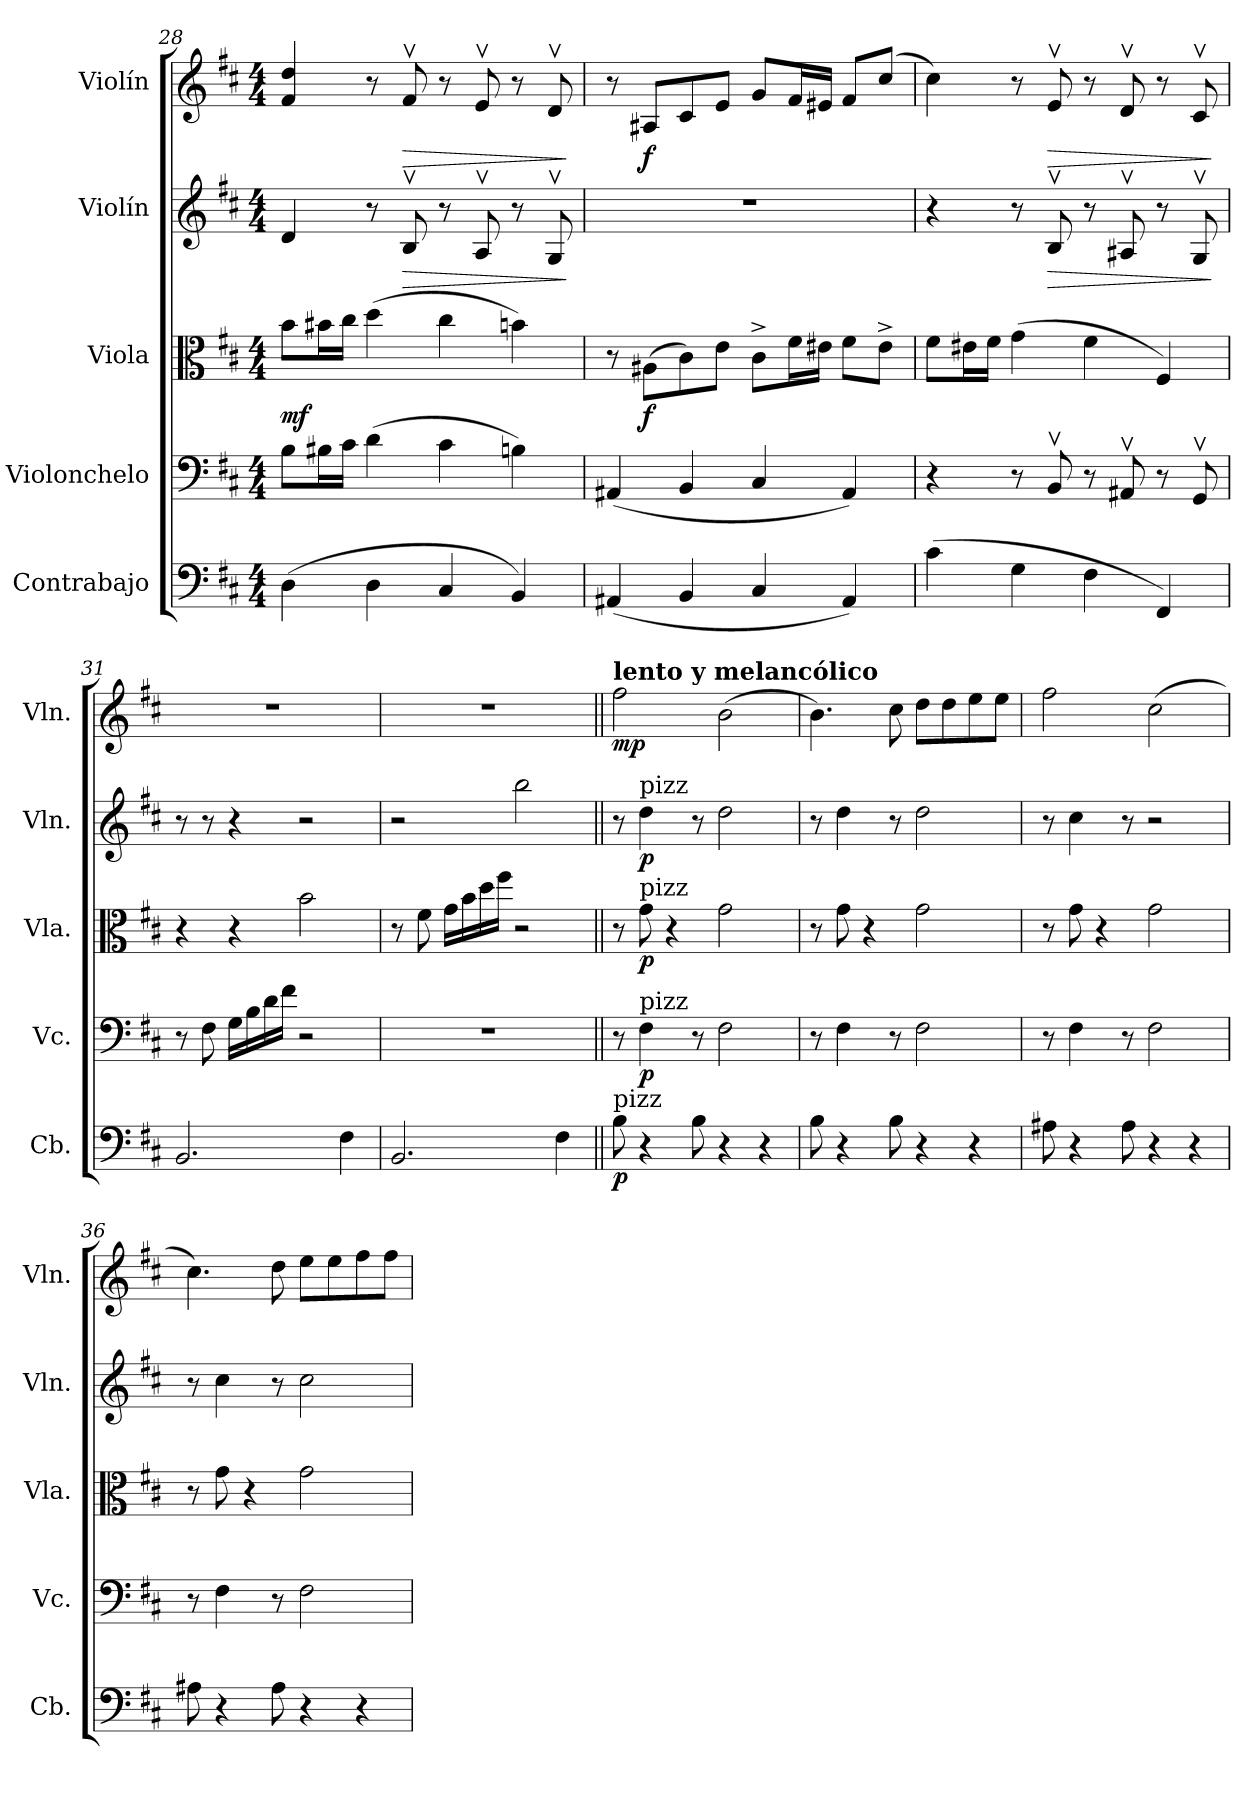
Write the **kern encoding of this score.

**kern	**dynam	**kern	**dynam	**kern	**dynam	**kern	**dynam	**kern	**dynam
*part5	*part5	*part4	*part4	*part3	*part3	*part2	*part2	*part1	*part1
*staff5	*staff5	*staff4	*staff4	*staff3	*staff3	*staff2	*staff2	*staff1	*staff1
*I"Contrabajo	*	*I"Violonchelo	*	*I"Viola	*	*I"Violín	*	*I"Violín	*
*I'Cb.	*	*I'Vc.	*	*I'Vla.	*	*I'Vln.	*	*I'Vln.	*
!!LO:LB:g=z
*clefF4	*	*clefF4	*	*clefC3	*	*clefG2	*	*clefG2	*
*ITrd7c12	*	*	*	*	*	*	*	*	*
*k[f#c#]	*	*k[f#c#]	*	*k[f#c#]	*	*k[f#c#]	*	*k[f#c#]	*
*M4/4	*	*M4/4	*	*M4/4	*	*M4/4	*	*M4/4	*
=28	=28	=28	=28	=28	=28	=28	=28	=28	=28
!	!	!	!	!	!LO:DY:b	!	!	!	!
(4DD\	.	8B\L	.	8b\L	mf	4d/	.	4f#/ 4dd/	.
.	.	16B#X\L	.	16b#X\L	.	.	.	.	.
.	.	16c#\JJ	.	16cc#\JJ	.	.	.	.	.
4DD\	.	(4d\	.	(4dd\	.	8r	.	8r	.
!	!	!	!	!	!	!	!LO:HP:b	!	!LO:HP:b
.	.	.	.	.	.	8Bv/	>	8f#v/	>
4CC#/	.	4c#\	.	4cc#\	.	8r	.	8r	.
.	.	.	.	.	.	8Av/	.	8ev/	.
4BBB/)	.	4Bn\)	.	4bn\)	.	8r	.	8r	.
.	.	.	.	.	.	8Gv/	.	8dv/	.
.	.	.	.	.	.	.	]	.	]
=29	=29	=29	=29	=29	=29	=29	=29	=29	=29
(4AAA#X/	.	(4AA#X/	.	8r	.	1r	.	8r	.
!	!	!	!	!	!LO:DY:b	!	!	!	!LO:DY:b
.	.	.	.	(8A#X\L	f	.	.	8A#X/L	f
4BBB/	.	4BB/	.	8c#\)	.	.	.	8c#/	.
.	.	.	.	8e\J	.	.	.	8e/J	.
4CC#/	.	4C#/	.	8c#^\L	.	.	.	8g/L	.
.	.	.	.	16f#\L	.	.	.	16f#/L	.
.	.	.	.	16e#X\JJ	.	.	.	16e#X/JJ	.
4AAA#/)	.	4AA#/)	.	8f#\L	.	.	.	8f#/L	.
.	.	.	.	8e#^\J	.	.	.	(8cc#/J	.
=30	=30	=30	=30	=30	=30	=30	=30	=30	=30
(4C#\	.	4r	.	8f#\L	.	4r	.	4cc#\)	.
.	.	.	.	16e#X\L	.	.	.	.	.
.	.	.	.	16f#\JJ	.	.	.	.	.
4GG\	.	8r	.	(4g\	.	8r	.	8r	.
!	!	!	!	!	!	!	!LO:HP:b	!	!LO:HP:b
.	.	8BBv/	.	.	.	8Bv/	>	8ev/	>
4FF#\	.	8r	.	4f#\	.	8r	.	8r	.
.	.	8AA#Xv/	.	.	.	8A#Xv/	.	8dv/	.
4FFF#/)	.	8r	.	4F#/)	.	8r	.	8r	.
.	.	8GGv/	.	.	.	8Gv/	.	8c#v/	.
.	.	.	.	.	.	.	]	.	]
=31	=31	=31	=31	=31	=31	=31	=31	=31	=31
2.BBB/	.	8r	.	4r	.	8r	.	1r	.
.	.	8F#\	.	.	.	8r	.	.	.
.	.	16G\LL	.	4r	.	4r	.	.	.
.	.	16B\	.	.	.	.	.	.	.
.	.	16d\	.	.	.	.	.	.	.
.	.	16f#\JJ	.	.	.	.	.	.	.
.	.	2r	.	2b\	.	2r	.	.	.
4FF#\	.	.	.	.	.	.	.	.	.
!!LO:PB:g=z
=32	=32	=32	=32	=32	=32	=32	=32	=32	=32
2.BBB/	.	1r	.	8r	.	2r	.	1r	.
.	.	.	.	8f#\	.	.	.	.	.
.	.	.	.	16g\LL	.	.	.	.	.
.	.	.	.	16b\	.	.	.	.	.
.	.	.	.	16dd\	.	.	.	.	.
.	.	.	.	16ff#\JJ	.	.	.	.	.
.	.	.	.	2r	.	2bb\	.	.	.
4FF#\	.	.	.	.	.	.	.	.	.
=33||	=33||	=33||	=33||	=33||	=33||	=33||	=33||	=33||	=33||
*	*	*	*	*	*	*	*	*MM60	*
!	!	!	!	!	!	!	!	!LO:TX:a:B:t=lento y  melancólico	!
!LO:TX:a:t=pizz	!	!	!	!	!	!	!	!	!
!	!LO:DY:b	!	!	!	!	!	!	!	!LO:DY:b
8BB\	p	8r	.	8r	.	8r	.	2ff#\	mp
!	!	!	!	!	!	!LO:TX:a:t=pizz	!	!	!
!	!	!	!	!LO:TX:a:t=pizz	!	!	!	!	!
!	!	!LO:TX:a:t=pizz	!	!	!	!	!	!	!
!	!	!	!LO:DY:b	!	!LO:DY:b	!	!LO:DY:b	!	!
4r	.	4F#\	p	8g\	p	4dd\	p	.	.
.	.	.	.	4r	.	.	.	.	.
8BB\	.	8r	.	.	.	8r	.	.	.
4r	.	2F#\	.	2g\	.	2dd\	.	(2b\	.
4r	.	.	.	.	.	.	.	.	.
=34	=34	=34	=34	=34	=34	=34	=34	=34	=34
8BB\	.	8r	.	8r	.	8r	.	4.b\)	.
4r	.	4F#\	.	8g\	.	4dd\	.	.	.
.	.	.	.	4r	.	.	.	.	.
8BB\	.	8r	.	.	.	8r	.	8cc#\	.
4r	.	2F#\	.	2g\	.	2dd\	.	8dd\L	.
.	.	.	.	.	.	.	.	8dd\	.
4r	.	.	.	.	.	.	.	8ee\	.
.	.	.	.	.	.	.	.	8ee\J	.
=35	=35	=35	=35	=35	=35	=35	=35	=35	=35
8AA#X\	.	8r	.	8r	.	8r	.	2ff#\	.
4r	.	4F#\	.	8g\	.	4cc#\	.	.	.
.	.	.	.	4r	.	.	.	.	.
8AA#\	.	8r	.	.	.	8r	.	.	.
4r	.	2F#\	.	2g\	.	2r	.	(2cc#\	.
4r	.	.	.	.	.	.	.	.	.
=36	=36	=36	=36	=36	=36	=36	=36	=36	=36
8AA#X\	.	8r	.	8r	.	8r	.	4.cc#\)	.
4r	.	4F#\	.	8g\	.	4cc#\	.	.	.
.	.	.	.	4r	.	.	.	.	.
8AA#\	.	8r	.	.	.	8r	.	8dd\	.
4r	.	2F#\	.	2g\	.	2cc#\	.	8ee\L	.
.	.	.	.	.	.	.	.	8ee\	.
4r	.	.	.	.	.	.	.	8ff#\	.
.	.	.	.	.	.	.	.	8ff#\J	.
=	=	=	=	=	=	=	=	=	=
*-	*-	*-	*-	*-	*-	*-	*-	*-	*-
